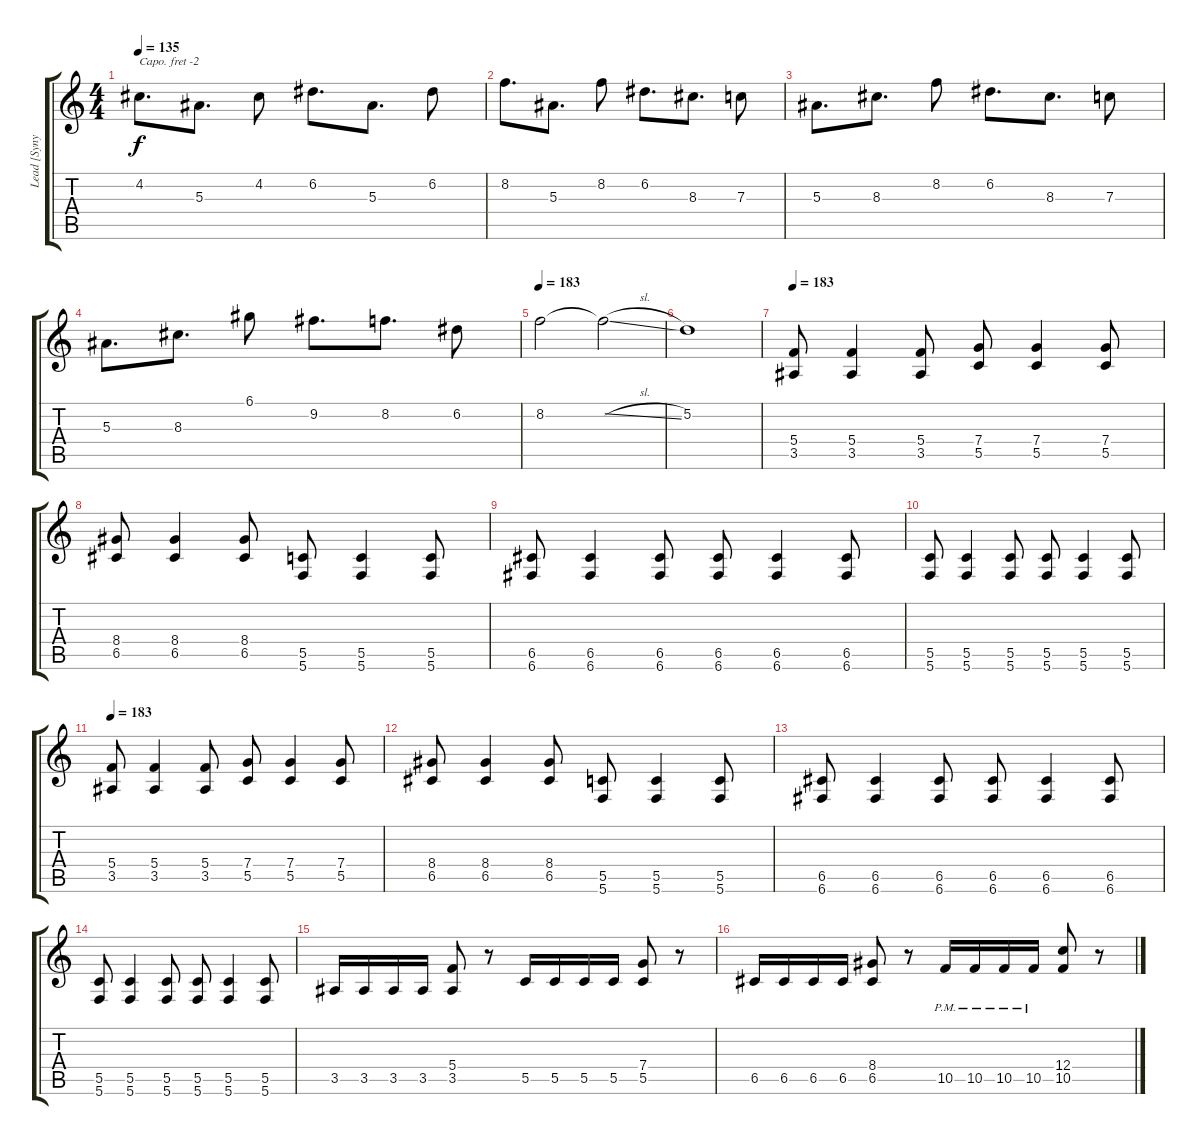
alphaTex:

\track ("Lead [Synyster Gates]" "Lead [Syny") {instrument distortionguitar}
\staff {score tabs}
\capo -2
\tuning (E4 B3 G3 D3 A2 D2) {hide}
\ts (4 4)
\tempo 135
\clef g2
\ks c
4.2.8{d dy f} 5.3.8{d} 4.2.8 6.2.8{d} 5.3.8{d} 6.2.8 |
8.2.8{d} 5.3.8{d} 8.2.8 6.2.8{d} 8.3.8{d} 7.3.8 |
5.3.8{d} 8.3.8{d} 8.2.8 6.2.8{d} 8.3.8{d} 7.3.8 |
5.3.8{d} 8.3.8{d} 6.1.8 9.2.8{d} 8.2.8{d} 6.2.8 |
\tempo 183
8.2.2 8.2{sl t}.2 |
5.2.1 |
\tempo 183
(5.4 3.5).8 (5.4 3.5).4 (5.4 3.5).8 (7.4 5.5).8 (7.4 5.5).4 (7.4 5.5).8 |
(8.4 6.5).8 (8.4 6.5).4 (8.4 6.5).8 (5.5 5.6).8 (5.5 5.6).4 (5.5 5.6).8 |
(6.5 6.6).8 (6.5 6.6).4 (6.5 6.6).8 (6.5 6.6).8 (6.5 6.6).4 (6.5 6.6).8 |
(5.5 5.6).8 (5.5 5.6).4 (5.5 5.6).8 (5.5 5.6).8 (5.5 5.6).4 (5.5 5.6).8 |
\tempo 183
(5.4 3.5).8 (5.4 3.5).4 (5.4 3.5).8 (7.4 5.5).8 (7.4 5.5).4 (7.4 5.5).8 |
(8.4 6.5).8 (8.4 6.5).4 (8.4 6.5).8 (5.5 5.6).8 (5.5 5.6).4 (5.5 5.6).8 |
(6.5 6.6).8 (6.5 6.6).4 (6.5 6.6).8 (6.5 6.6).8 (6.5 6.6).4 (6.5 6.6).8 |
(5.5 5.6).8 (5.5 5.6).4 (5.5 5.6).8 (5.5 5.6).8 (5.5 5.6).4 (5.5 5.6).8 |
3.5.16 3.5.16 3.5.16 3.5.16 (5.4 3.5).8 r.8 5.5.16 5.5.16 5.5.16 5.5.16 (7.4 5.5).8 r.8 |
6.5.16 6.5.16 6.5.16 6.5.16 (8.4 6.5).8 r.8 10.5{pm}.16 10.5{pm}.16 10.5{pm}.16 10.5{pm}.16 (12.4 10.5).8 r.8
